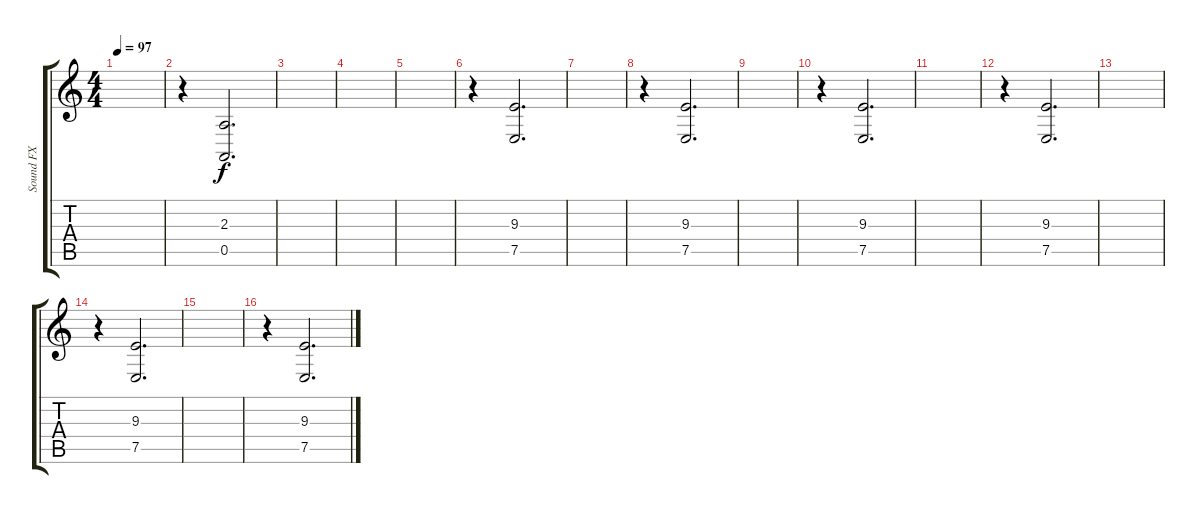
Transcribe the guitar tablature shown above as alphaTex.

\track ("Sound FX" "Sound FX") {instrument tubularbells}
\staff {score tabs}
\tuning (E4 B3 G3 D3 A2 E2) {hide}
\ts (4 4)
\tempo 97
\clef g2
\ks c
|
r.4 (2.3 0.5).2{d} |
|
|
|
r.4 (9.3 7.5).2{d} |
|
r.4 (9.3 7.5).2{d} |
|
r.4 (9.3 7.5).2{d} |
|
r.4 (9.3 7.5).2{d} |
|
r.4 (9.3 7.5).2{d} |
|
r.4 (9.3 7.5).2{d}
